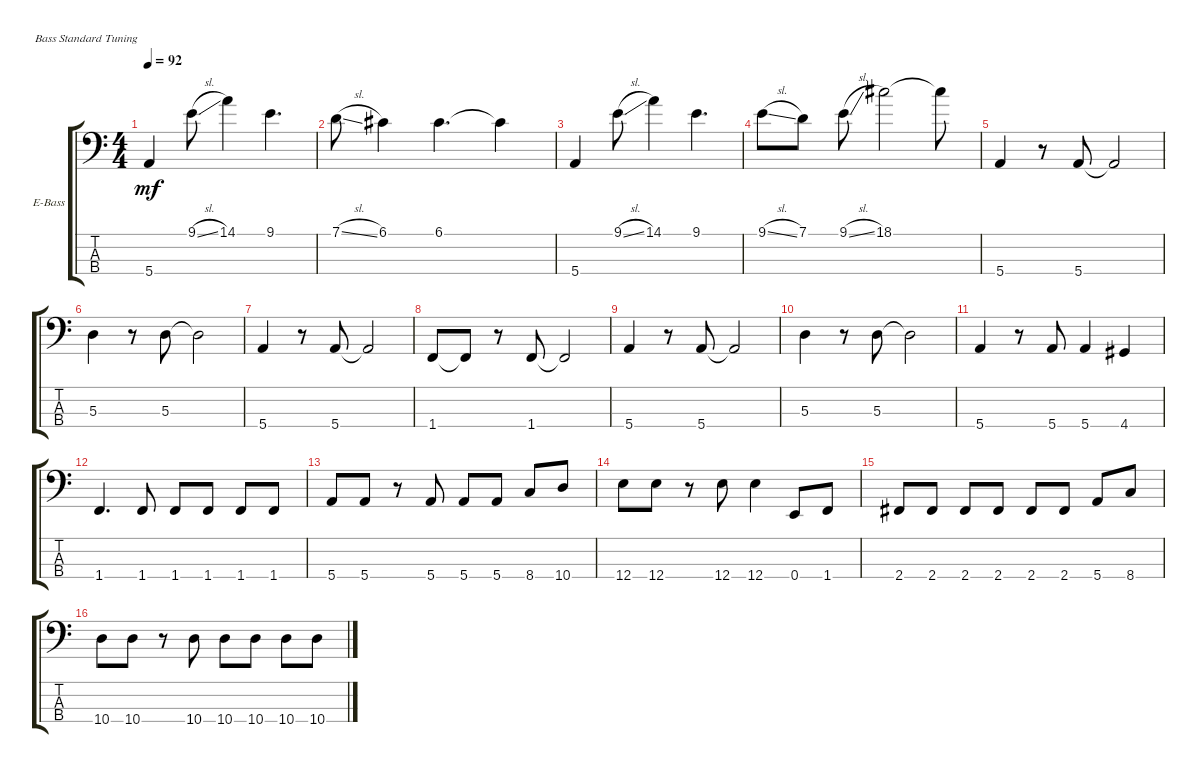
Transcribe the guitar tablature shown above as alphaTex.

\bracketExtendMode groupsimilarinstruments
\firstSystemTrackNameOrientation horizontal
\otherSystemsTrackNameOrientation horizontal
\track ("Bass Guitar" "E-Bass") {instrument electricbassfinger}
\staff {score tabs}
\tuning (G2 D2 A1 E1)
\ts (4 4)
\tempo 92
\clef f4
\ks c
5.4.4{dy mf instrument electricbassfinger} 9.1{sl}.8 14.1.4 9.1.4{d} |
7.1{sl}.8 6.1.4 6.1.4{d} 6.1{t}.4 |
5.4.4 9.1{sl}.8 14.1.4 9.1.4{d} |
9.1{sl}.8 7.1.8 9.1{sl}.8 18.1.2 18.1{t}.8 |
5.4.4 r.8 5.4.8 5.4{t}.2 |
5.3.4 r.8 5.3.8 5.3{t}.2 |
5.4.4 r.8 5.4.8 5.4{t}.2 |
1.4.8 1.4{t}.8 r.8 1.4.8 1.4{t}.2 |
5.4.4 r.8 5.4.8 5.4{t}.2 |
5.3.4 r.8 5.3.8 5.3{t}.2 |
5.4.4 r.8 5.4.8 5.4.4 4.4.4 |
1.4.4{d} 1.4.8 1.4.8 1.4.8 1.4.8 1.4.8 |
5.4.8 5.4.8 r.8 5.4.8 5.4.8 5.4.8 8.4.8 10.4.8 |
12.4.8 12.4.8 r.8 12.4.8 12.4.4 0.4.8 1.4.8 |
2.4.8 2.4.8 2.4.8 2.4.8 2.4.8 2.4.8 5.4.8 8.4.8 |
10.4.8 10.4.8 r.8 10.4.8 10.4.8 10.4.8 10.4.8 10.4.8
